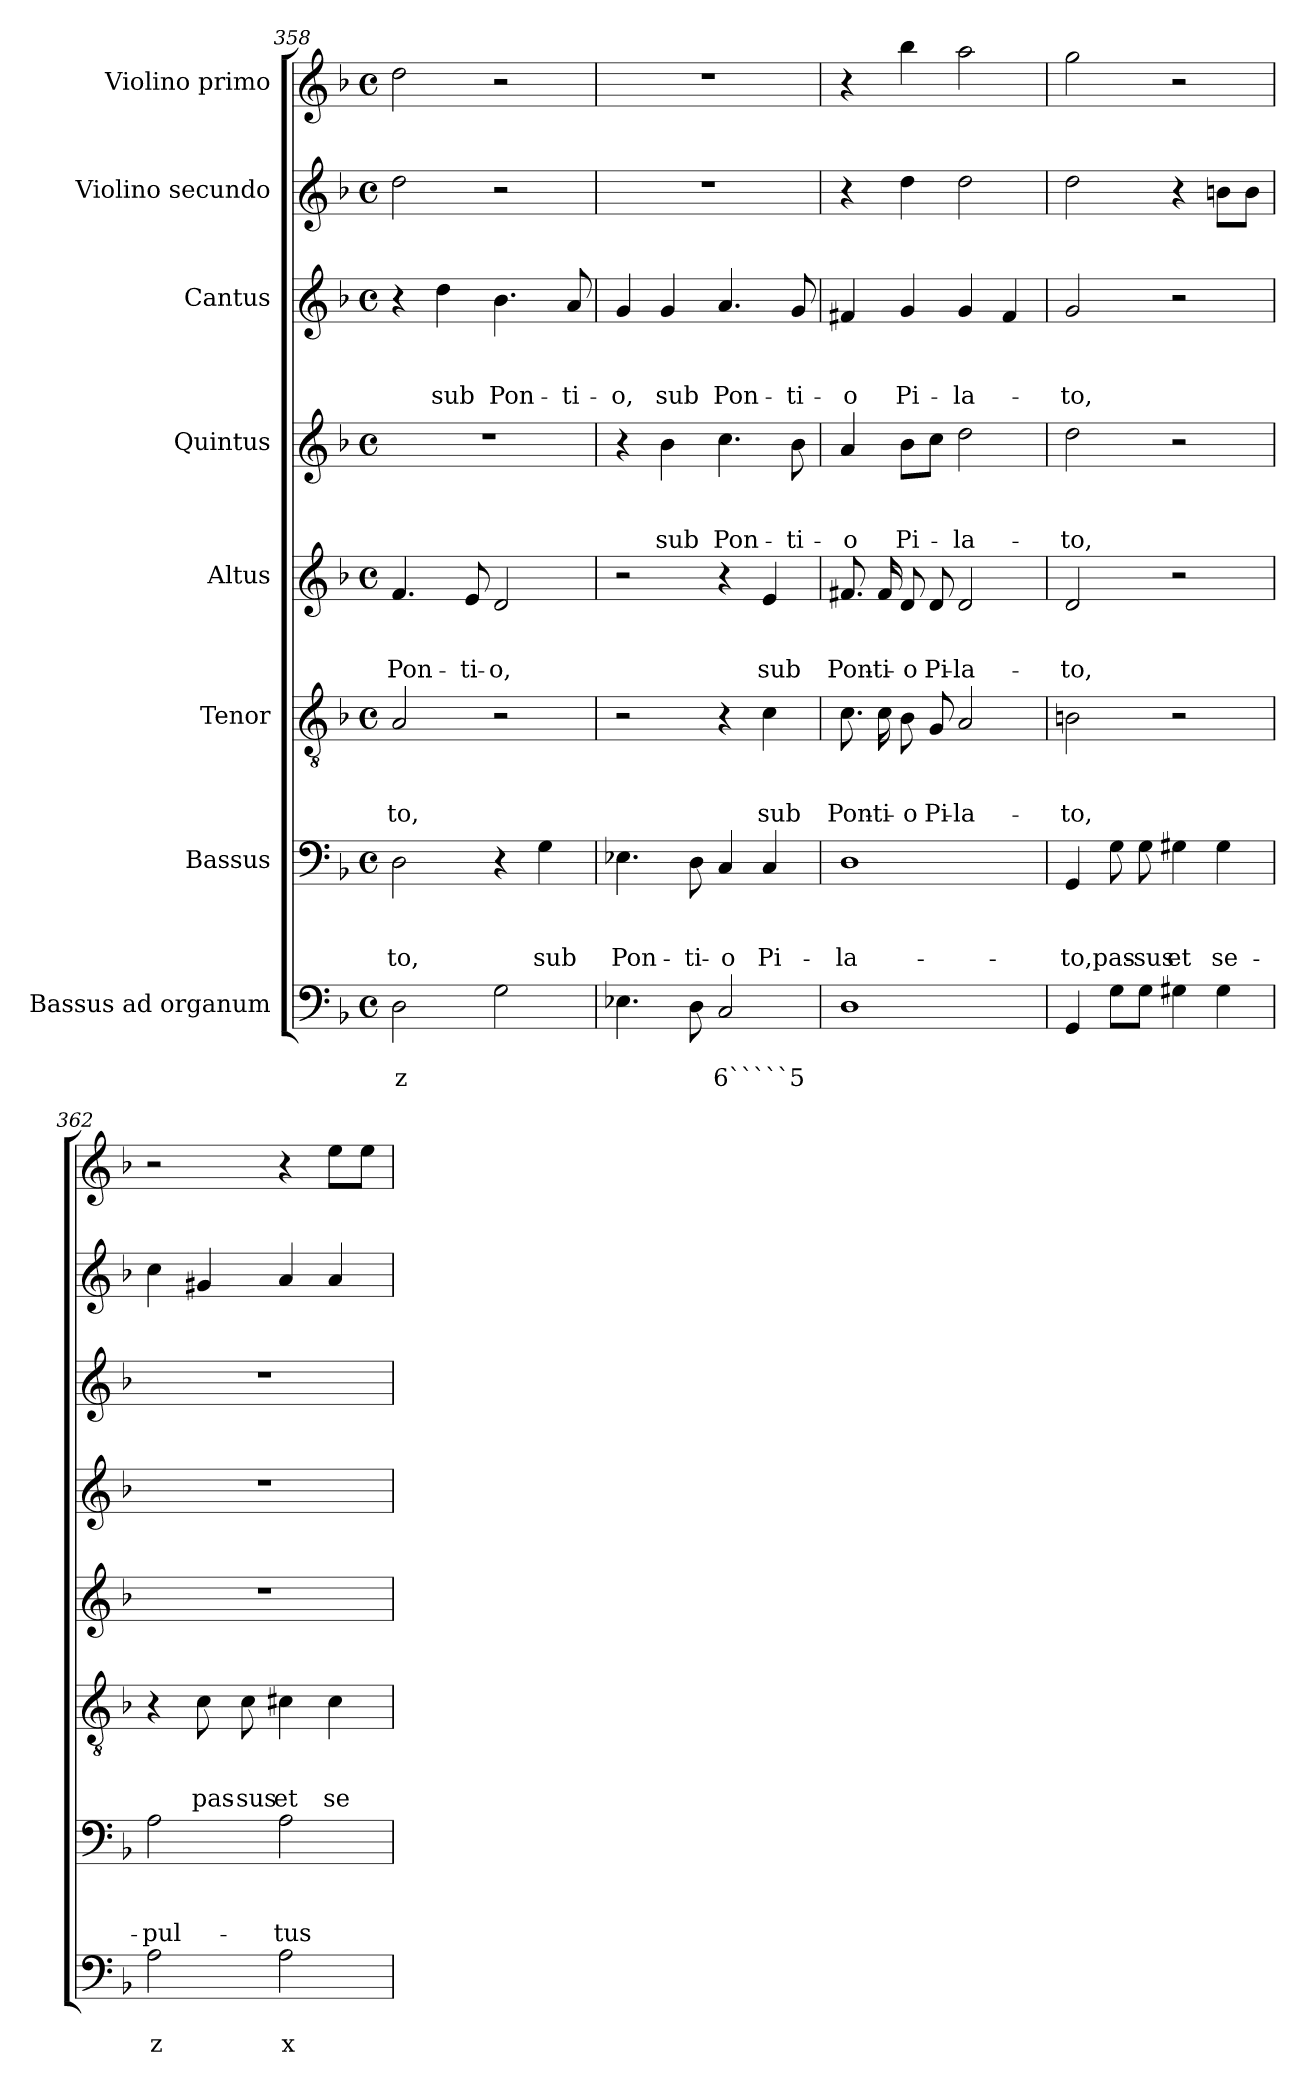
**kern	**text	**text	**kern	**text	**text	**text	**kern	**text	**text	**text	**kern	**text	**text	**text	**kern	**text	**text	**text	**kern	**text	**text	**text	**kern	**kern
*part8	*part8	*part8	*part7	*part7	*part7	*part7	*part6	*part6	*part6	*part6	*part5	*part5	*part5	*part5	*part4	*part4	*part4	*part4	*part3	*part3	*part3	*part3	*part2	*part1
*staff8	*staff8	*staff8	*staff7	*staff7	*staff7	*staff7	*staff6	*staff6	*staff6	*staff6	*staff5	*staff5	*staff5	*staff5	*staff4	*staff4	*staff4	*staff4	*staff3	*staff3	*staff3	*staff3	*staff2	*staff1
*I"Bassus ad  organum	*	*	*I"Bassus	*	*	*	*I"Tenor	*	*	*	*I"Altus	*	*	*	*I"Quintus	*	*	*	*I"Cantus	*	*	*	*I"Violino secundo	*I"Violino primo
*clefF4	*	*	*clefF4	*	*	*	*clefGv2	*	*	*	*clefG2	*	*	*	*clefG2	*	*	*	*clefG2	*	*	*	*clefG2	*clefG2
*k[b-]	*	*	*k[b-]	*	*	*	*k[b-]	*	*	*	*k[b-]	*	*	*	*k[b-]	*	*	*	*k[b-]	*	*	*	*k[b-]	*k[b-]
*F:	*	*	*F:	*	*	*	*F:	*	*	*	*F:	*	*	*	*F:	*	*	*	*F:	*	*	*	*F:	*F:
*M4/4	*	*	*M4/4	*	*	*	*M4/4	*	*	*	*M4/4	*	*	*	*M4/4	*	*	*	*M4/4	*	*	*	*M4/4	*M4/4
*met(c)	*	*	*met(c)	*	*	*	*met(c)	*	*	*	*met(c)	*	*	*	*met(c)	*	*	*	*met(c)	*	*	*	*met(c)	*met(c)
=358	=358	=358	=358	=358	=358	=358	=358	=358	=358	=358	=358	=358	=358	=358	=358	=358	=358	=358	=358	=358	=358	=358	=358	=358
!	!	!LO:LY:b	!	!	!	!LO:LY:b	!	!	!	!LO:LY:b	!	!	!	!LO:LY:b	!	!	!	!	!	!	!	!	!	!
2D\	.	z	2D\	.	.	-to,	2A/	.	.	-to,	4.f/	.	.	Pon-	1r	.	.	.	4r	.	.	.	2dd\	2dd\
!	!	!	!	!	!	!	!	!	!	!	!	!	!	!	!	!	!	!	!	!	!	!LO:LY:b	!	!
.	.	.	.	.	.	.	.	.	.	.	.	.	.	.	.	.	.	.	4dd\	.	.	sub	.	.
!	!	!	!	!	!	!	!	!	!	!	!	!	!	!LO:LY:b	!	!	!	!	!	!	!	!	!	!
.	.	.	.	.	.	.	.	.	.	.	8e/	.	.	-ti-	.	.	.	.	.	.	.	.	.	.
!	!	!	!	!	!	!	!	!	!	!	!	!	!	!LO:LY:b	!	!	!	!	!	!	!	!LO:LY:b	!	!
2G\	.	.	4r	.	.	.	2r	.	.	.	2d/	.	.	-o,	.	.	.	.	4.b-\	.	.	Pon-	2r	2r
!	!	!	!	!	!	!LO:LY:b	!	!	!	!	!	!	!	!	!	!	!	!	!	!	!	!	!	!
.	.	.	4G\	.	.	sub	.	.	.	.	.	.	.	.	.	.	.	.	.	.	.	.	.	.
!	!	!	!	!	!	!	!	!	!	!	!	!	!	!	!	!	!	!	!	!	!	!LO:LY:b	!	!
.	.	.	.	.	.	.	.	.	.	.	.	.	.	.	.	.	.	.	8a/	.	.	-ti-	.	.
=359	=359	=359	=359	=359	=359	=359	=359	=359	=359	=359	=359	=359	=359	=359	=359	=359	=359	=359	=359	=359	=359	=359	=359	=359
!	!	!	!	!	!	!LO:LY:b	!	!	!	!	!	!	!	!	!	!	!	!	!	!	!	!LO:LY:b	!	!
4.E-X\	.	.	4.E-X\	.	.	Pon-	2r	.	.	.	2r	.	.	.	4r	.	.	.	4g/	.	.	-o,	1r	1r
!	!	!	!	!	!	!	!	!	!	!	!	!	!	!	!	!	!	!LO:LY:b	!	!	!	!LO:LY:b	!	!
.	.	.	.	.	.	.	.	.	.	.	.	.	.	.	4b-\	.	.	sub	4g/	.	.	sub	.	.
!	!	!	!	!	!	!LO:LY:b	!	!	!	!	!	!	!	!	!	!	!	!	!	!	!	!	!	!
8D\	.	.	8D\	.	.	-ti-	.	.	.	.	.	.	.	.	.	.	.	.	.	.	.	.	.	.
!	!	!LO:LY:b	!	!	!	!LO:LY:b	!	!	!	!	!	!	!	!	!	!	!	!LO:LY:b	!	!	!	!LO:LY:b	!	!
2C/	.	6`````5	4C/	.	.	-o	4r	.	.	.	4r	.	.	.	4.cc\	.	.	Pon-	4.a/	.	.	Pon-	.	.
!	!	!	!	!	!	!LO:LY:b	!	!	!	!LO:LY:b	!	!	!	!LO:LY:b	!	!	!	!	!	!	!	!	!	!
.	.	.	4C/	.	.	Pi-	4c\	.	.	sub	4e/	.	.	sub	.	.	.	.	.	.	.	.	.	.
!	!	!	!	!	!	!	!	!	!	!	!	!	!	!	!	!	!	!LO:LY:b	!	!	!	!LO:LY:b	!	!
.	.	.	.	.	.	.	.	.	.	.	.	.	.	.	8b-\	.	.	-ti-	8g/	.	.	-ti-	.	.
=360	=360	=360	=360	=360	=360	=360	=360	=360	=360	=360	=360	=360	=360	=360	=360	=360	=360	=360	=360	=360	=360	=360	=360	=360
!	!	!	!	!	!	!LO:LY:b	!	!	!	!LO:LY:b	!	!	!	!LO:LY:b	!	!	!	!LO:LY:b	!	!	!	!LO:LY:b	!	!
1D	.	.	1D	.	.	-la-	8.c\	.	.	Pon-	8.f#X/	.	.	Pon-	4a/	.	.	-o	4f#X/	.	.	-o	4r	4r
!	!	!	!	!	!	!	!	!	!	!LO:LY:b	!	!	!	!LO:LY:b	!	!	!	!	!	!	!	!	!	!
.	.	.	.	.	.	.	16c\	.	.	-ti-	16f#/	.	.	-ti-	.	.	.	.	.	.	.	.	.	.
!	!	!	!	!	!	!	!	!	!	!LO:LY:b	!	!	!	!LO:LY:b	!	!	!	!LO:LY:b	!	!	!	!LO:LY:b	!	!
.	.	.	.	.	.	.	8B-\	.	.	-o	8d/	.	.	-o	8b-\L	.	.	Pi-	4g/	.	.	Pi-	4dd\	4bb-\
!	!	!	!	!	!	!	!	!	!	!LO:LY:b	!	!	!	!LO:LY:b	!	!	!	!	!	!	!	!	!	!
.	.	.	.	.	.	.	8G/	.	.	Pi-	8d/	.	.	Pi-	8cc\J	.	.	.	.	.	.	.	.	.
!	!	!	!	!	!	!	!	!	!	!LO:LY:b	!	!	!	!LO:LY:b	!	!	!	!LO:LY:b	!	!	!	!LO:LY:b	!	!
.	.	.	.	.	.	.	2A/	.	.	-la-	2d/	.	.	-la-	2dd\	.	.	-la-	4g/	.	.	-la-	2dd\	2aa\
.	.	.	.	.	.	.	.	.	.	.	.	.	.	.	.	.	.	.	4f#/	.	.	.	.	.
!!LO:PB:g=z
=361	=361	=361	=361	=361	=361	=361	=361	=361	=361	=361	=361	=361	=361	=361	=361	=361	=361	=361	=361	=361	=361	=361	=361	=361
!	!	!	!	!	!	!LO:LY:b	!	!	!	!LO:LY:b	!	!	!	!LO:LY:b	!	!	!	!LO:LY:b	!	!	!	!LO:LY:b	!	!
4GG/	.	.	4GG/	.	.	-to,	2Bn\	.	.	-to,	2d/	.	.	-to,	2dd\	.	.	-to,	2g/	.	.	-to,	2dd\	2gg\
!	!	!	!	!	!	!LO:LY:b	!	!	!	!	!	!	!	!	!	!	!	!	!	!	!	!	!	!
8G\L	.	.	8G\	.	.	pas-	.	.	.	.	.	.	.	.	.	.	.	.	.	.	.	.	.	.
!	!	!	!	!	!	!LO:LY:b	!	!	!	!	!	!	!	!	!	!	!	!	!	!	!	!	!	!
8G\J	.	.	8G\	.	.	-sus	.	.	.	.	.	.	.	.	.	.	.	.	.	.	.	.	.	.
!	!	!	!	!	!	!LO:LY:b	!	!	!	!	!	!	!	!	!	!	!	!	!	!	!	!	!	!
4G#X\	.	.	4G#X\	.	.	et	2r	.	.	.	2r	.	.	.	2r	.	.	.	2r	.	.	.	4r	2r
!	!	!	!	!	!	!LO:LY:b	!	!	!	!	!	!	!	!	!	!	!	!	!	!	!	!	!	!
4G#\	.	.	4G#\	.	.	se-	.	.	.	.	.	.	.	.	.	.	.	.	.	.	.	.	8bn\L	.
.	.	.	.	.	.	.	.	.	.	.	.	.	.	.	.	.	.	.	.	.	.	.	8b\J	.
=362	=362	=362	=362	=362	=362	=362	=362	=362	=362	=362	=362	=362	=362	=362	=362	=362	=362	=362	=362	=362	=362	=362	=362	=362
!	!	!LO:LY:b	!	!	!	!LO:LY:b	!	!	!	!	!	!	!	!	!	!	!	!	!	!	!	!	!	!
2A\	.	z	2A\	.	.	-pul-	4r	.	.	.	1r	.	.	.	1r	.	.	.	1r	.	.	.	4cc\	2r
!	!	!	!	!	!	!	!	!	!	!LO:LY:b	!	!	!	!	!	!	!	!	!	!	!	!	!	!
.	.	.	.	.	.	.	8c\	.	.	pas-	.	.	.	.	.	.	.	.	.	.	.	.	4g#X/	.
!	!	!	!	!	!	!	!	!	!	!LO:LY:b	!	!	!	!	!	!	!	!	!	!	!	!	!	!
.	.	.	.	.	.	.	8c\	.	.	-sus	.	.	.	.	.	.	.	.	.	.	.	.	.	.
!	!	!LO:LY:b	!	!	!	!LO:LY:b	!	!	!	!LO:LY:b	!	!	!	!	!	!	!	!	!	!	!	!	!	!
2A\	.	x	2A\	.	.	-tus	4c#X\	.	.	et	.	.	.	.	.	.	.	.	.	.	.	.	4a/	4r
!	!	!	!	!	!	!	!	!	!	!LO:LY:b	!	!	!	!	!	!	!	!	!	!	!	!	!	!
.	.	.	.	.	.	.	4c#\	.	.	se-	.	.	.	.	.	.	.	.	.	.	.	.	4a/	8ee\L
.	.	.	.	.	.	.	.	.	.	.	.	.	.	.	.	.	.	.	.	.	.	.	.	8ee\J
=	=	=	=	=	=	=	=	=	=	=	=	=	=	=	=	=	=	=	=	=	=	=	=	=
*-	*-	*-	*-	*-	*-	*-	*-	*-	*-	*-	*-	*-	*-	*-	*-	*-	*-	*-	*-	*-	*-	*-	*-	*-
